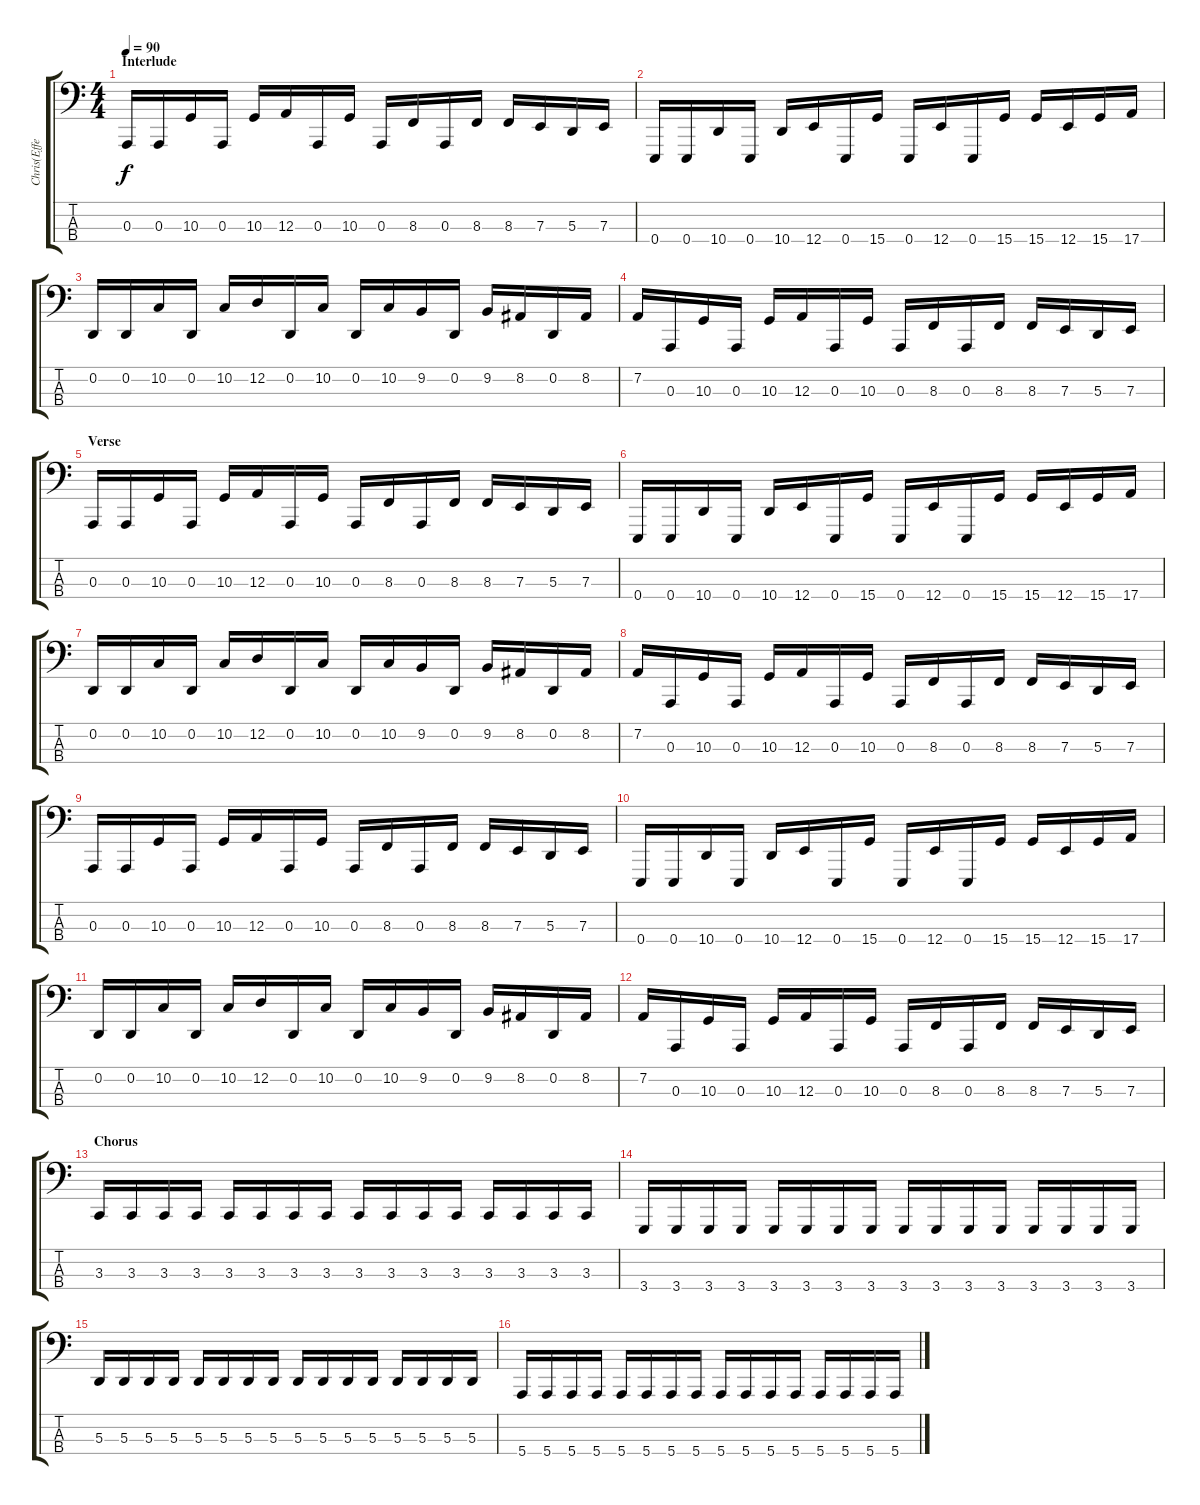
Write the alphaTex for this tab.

\track ("Chris(Effect)" "Chris(Effe") {instrument lead2sawtooth}
\staff {score tabs}
\tuning (G2 D2 A1 E1) {hide}
\ts (4 4)
\section ("" "Interlude")
\tempo 90
\clef f4
\ks c
0.3.16{dy f} 0.3.16 10.3.16 0.3.16 10.3.16 12.3.16 0.3.16 10.3.16 0.3.16 8.3.16 0.3.16 8.3.16 8.3.16 7.3.16 5.3.16 7.3.16 |
0.4.16 0.4.16 10.4.16 0.4.16 10.4.16 12.4.16 0.4.16 15.4.16 0.4.16 12.4.16 0.4.16 15.4.16 15.4.16 12.4.16 15.4.16 17.4.16 |
0.2.16 0.2.16 10.2.16 0.2.16 10.2.16 12.2.16 0.2.16 10.2.16 0.2.16 10.2.16 9.2.16 0.2.16 9.2.16 8.2.16 0.2.16 8.2.16 |
7.2.16 0.3.16 10.3.16 0.3.16 10.3.16 12.3.16 0.3.16 10.3.16 0.3.16 8.3.16 0.3.16 8.3.16 8.3.16 7.3.16 5.3.16 7.3.16 |
\section ("" "Verse")
0.3.16 0.3.16 10.3.16 0.3.16 10.3.16 12.3.16 0.3.16 10.3.16 0.3.16 8.3.16 0.3.16 8.3.16 8.3.16 7.3.16 5.3.16 7.3.16 |
0.4.16 0.4.16 10.4.16 0.4.16 10.4.16 12.4.16 0.4.16 15.4.16 0.4.16 12.4.16 0.4.16 15.4.16 15.4.16 12.4.16 15.4.16 17.4.16 |
0.2.16 0.2.16 10.2.16 0.2.16 10.2.16 12.2.16 0.2.16 10.2.16 0.2.16 10.2.16 9.2.16 0.2.16 9.2.16 8.2.16 0.2.16 8.2.16 |
7.2.16 0.3.16 10.3.16 0.3.16 10.3.16 12.3.16 0.3.16 10.3.16 0.3.16 8.3.16 0.3.16 8.3.16 8.3.16 7.3.16 5.3.16 7.3.16 |
0.3.16 0.3.16 10.3.16 0.3.16 10.3.16 12.3.16 0.3.16 10.3.16 0.3.16 8.3.16 0.3.16 8.3.16 8.3.16 7.3.16 5.3.16 7.3.16 |
0.4.16 0.4.16 10.4.16 0.4.16 10.4.16 12.4.16 0.4.16 15.4.16 0.4.16 12.4.16 0.4.16 15.4.16 15.4.16 12.4.16 15.4.16 17.4.16 |
0.2.16 0.2.16 10.2.16 0.2.16 10.2.16 12.2.16 0.2.16 10.2.16 0.2.16 10.2.16 9.2.16 0.2.16 9.2.16 8.2.16 0.2.16 8.2.16 |
7.2.16 0.3.16 10.3.16 0.3.16 10.3.16 12.3.16 0.3.16 10.3.16 0.3.16 8.3.16 0.3.16 8.3.16 8.3.16 7.3.16 5.3.16 7.3.16 |
\section ("" "Chorus")
3.3.16 3.3.16 3.3.16 3.3.16 3.3.16 3.3.16 3.3.16 3.3.16 3.3.16 3.3.16 3.3.16 3.3.16 3.3.16 3.3.16 3.3.16 3.3.16 |
3.4.16 3.4.16 3.4.16 3.4.16 3.4.16 3.4.16 3.4.16 3.4.16 3.4.16 3.4.16 3.4.16 3.4.16 3.4.16 3.4.16 3.4.16 3.4.16 |
5.3.16 5.3.16 5.3.16 5.3.16 5.3.16 5.3.16 5.3.16 5.3.16 5.3.16 5.3.16 5.3.16 5.3.16 5.3.16 5.3.16 5.3.16 5.3.16 |
5.4.16 5.4.16 5.4.16 5.4.16 5.4.16 5.4.16 5.4.16 5.4.16 5.4.16 5.4.16 5.4.16 5.4.16 5.4.16 5.4.16 5.4.16 5.4.16
